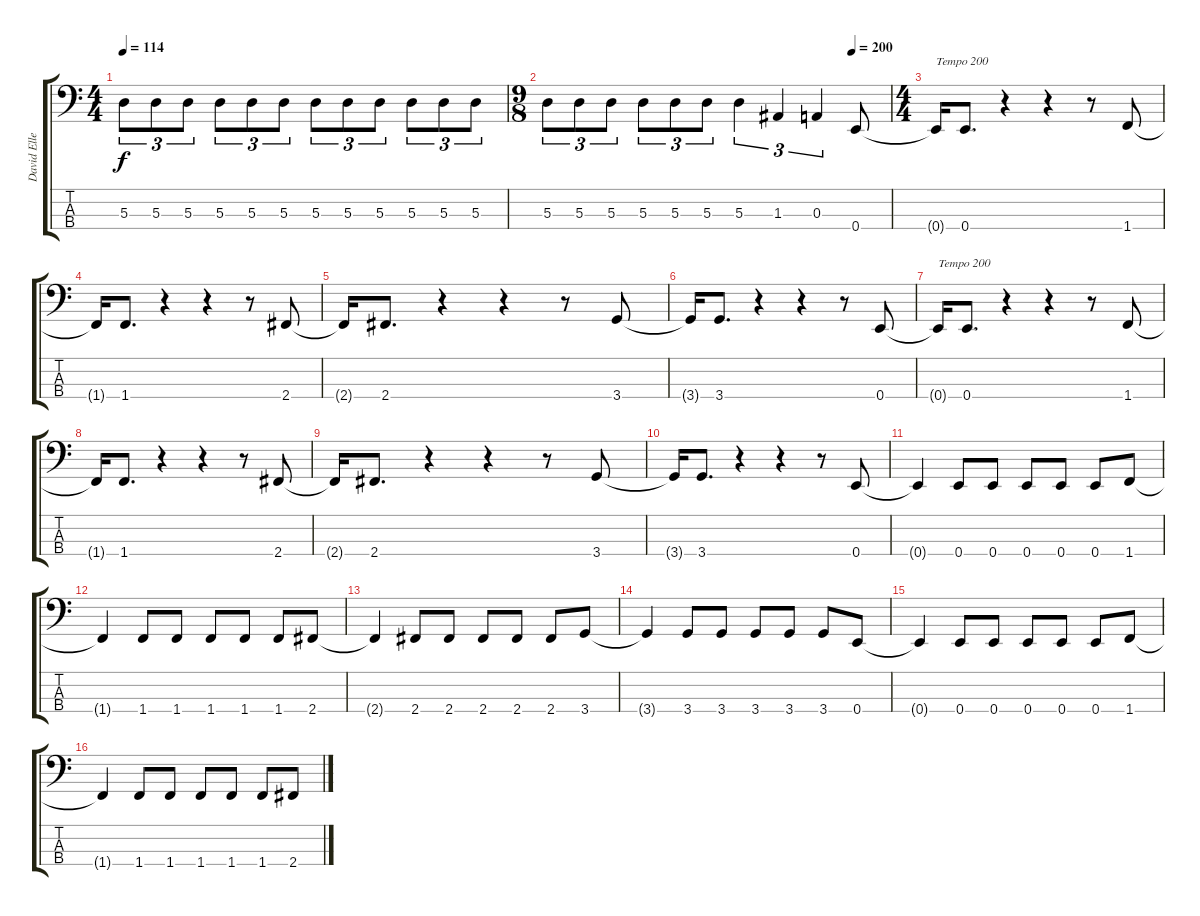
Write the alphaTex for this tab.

\track ("David Ellefson" "David Elle") {instrument electricbasspick}
\staff {score tabs}
\tuning (G2 D2 A1 E1) {hide}
\ts (4 4)
\tempo 114
\clef f4
\ks c
5.3.8{tu (3 2) dy f} 5.3.8{tu (3 2)} 5.3.8{tu (3 2)} 5.3.8{tu (3 2)} 5.3.8{tu (3 2)} 5.3.8{tu (3 2)} 5.3.8{tu (3 2)} 5.3.8{tu (3 2)} 5.3.8{tu (3 2)} 5.3.8{tu (3 2)} 5.3.8{tu (3 2)} 5.3.8{tu (3 2)} |
\ts (9 8)
\tempo (200 0.8888888888888888)
5.3.8{tu (3 2)} 5.3.8{tu (3 2)} 5.3.8{tu (3 2)} 5.3.8{tu (3 2)} 5.3.8{tu (3 2)} 5.3.8{tu (3 2)} 5.3.4{tu (3 2)} 1.3.4{tu (3 2)} 0.3.4{tu (3 2)} 0.4.8 |
\ts (4 4)
0.4{t}.16{txt "Tempo 200"} 0.4.8{d} r.4 r.4 r.8 1.4.8 |
1.4{t}.16 1.4.8{d} r.4 r.4 r.8 2.4.8 |
2.4{t}.16 2.4.8{d} r.4 r.4 r.8 3.4.8 |
3.4{t}.16 3.4.8{d} r.4 r.4 r.8 0.4.8 |
0.4{t}.16{txt "Tempo 200"} 0.4.8{d} r.4 r.4 r.8 1.4.8 |
1.4{t}.16 1.4.8{d} r.4 r.4 r.8 2.4.8 |
2.4{t}.16 2.4.8{d} r.4 r.4 r.8 3.4.8 |
3.4{t}.16 3.4.8{d} r.4 r.4 r.8 0.4.8 |
0.4{t}.4 0.4.8 0.4.8 0.4.8 0.4.8 0.4.8 1.4.8 |
1.4{t}.4 1.4.8 1.4.8 1.4.8 1.4.8 1.4.8 2.4.8 |
2.4{t}.4 2.4.8 2.4.8 2.4.8 2.4.8 2.4.8 3.4.8 |
3.4{t}.4 3.4.8 3.4.8 3.4.8 3.4.8 3.4.8 0.4.8 |
0.4{t}.4 0.4.8 0.4.8 0.4.8 0.4.8 0.4.8 1.4.8 |
1.4{t}.4 1.4.8 1.4.8 1.4.8 1.4.8 1.4.8 2.4.8
